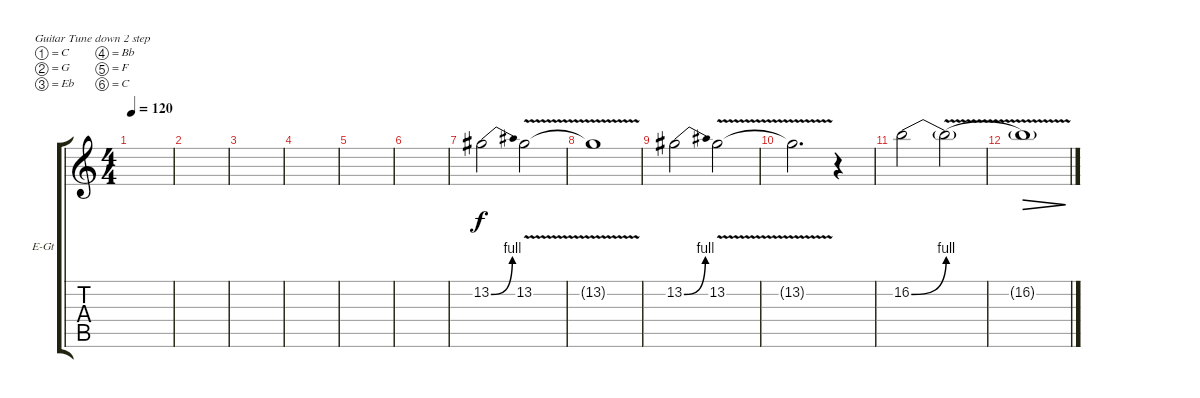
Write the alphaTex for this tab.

\bracketExtendMode groupsimilarinstruments
\firstSystemTrackNameOrientation horizontal
\otherSystemsTrackNameOrientation horizontal
\track ("Electric Guitar" "E-Gt") {instrument distortionguitar}
\staff {score tabs}
\tuning (C4 G3 Eb3 Bb2 F2 C2)
\ts (4 4)
\tempo 120
\clef g2
\ks c
|
|
|
|
|
|
13.2{be (bend 0 0 15 4)}.2 13.2{v}.2 |
13.2{v t}.1 |
13.2{be (bend 0 0 15 4)}.2 13.2{v}.2 |
13.2{v t}.2{d} r.4 |
16.2{be (bend 0 0 15 4)}.2 16.2{be (hold 0 0 60 0) v t}.2 |
16.2{be (hold 0 0 60 0) v t}.1{dec}
